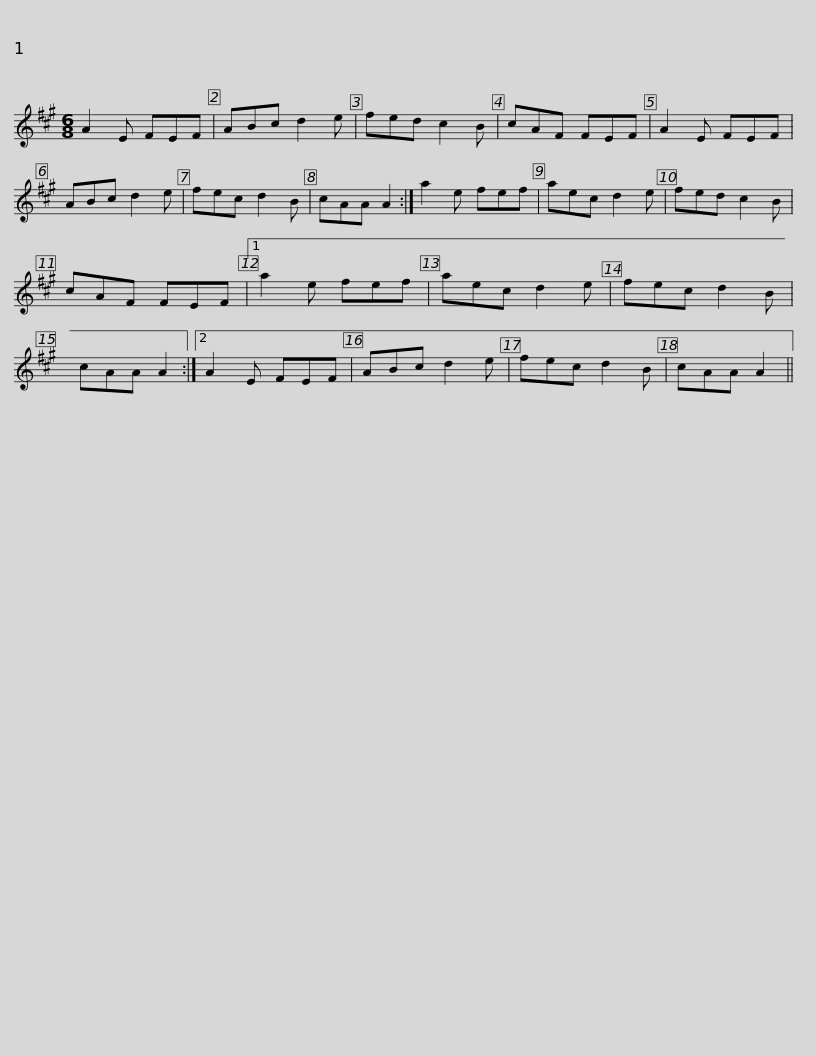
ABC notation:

X:1
L:1/8
M:6/8
I:linebreak $
K:A
V:1 treble
V:1
 A2 E FEF | ABc d2 e | fed c2 B | cAF FEF | A2 E FEF | %5
 ABc d2 e | fec d2 B | cAA A2 :|$ a2 e fef | aec d2 e | %10
 fed c2 B | cAF FEF |1 a2 e fef | aec d2 e | fec d2 B | %15
 cAA A2 :|2$ A2 E FEF | ABc d2 e | fec d2 B | cAA A2 || %20
